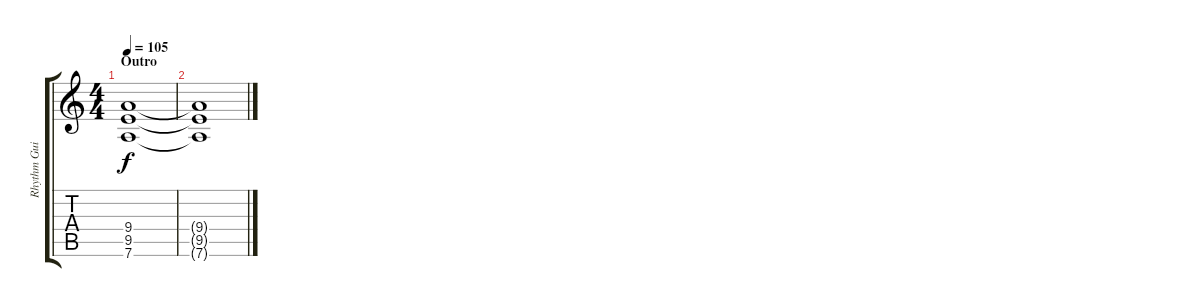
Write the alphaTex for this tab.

\track ("Rhythm Guitar" "Rhythm Gui") {instrument distortionguitar}
\staff {score tabs}
\tuning (D4 A3 F3 C3 G2 D2) {hide}
\ts (4 4)
\section ("" "Outro")
\tempo 105
\clef g2
\ks c
(9.4 9.5 7.6).1{dy f volume 0} |
(9.4{t} 9.5{t} 7.6{t}).1
